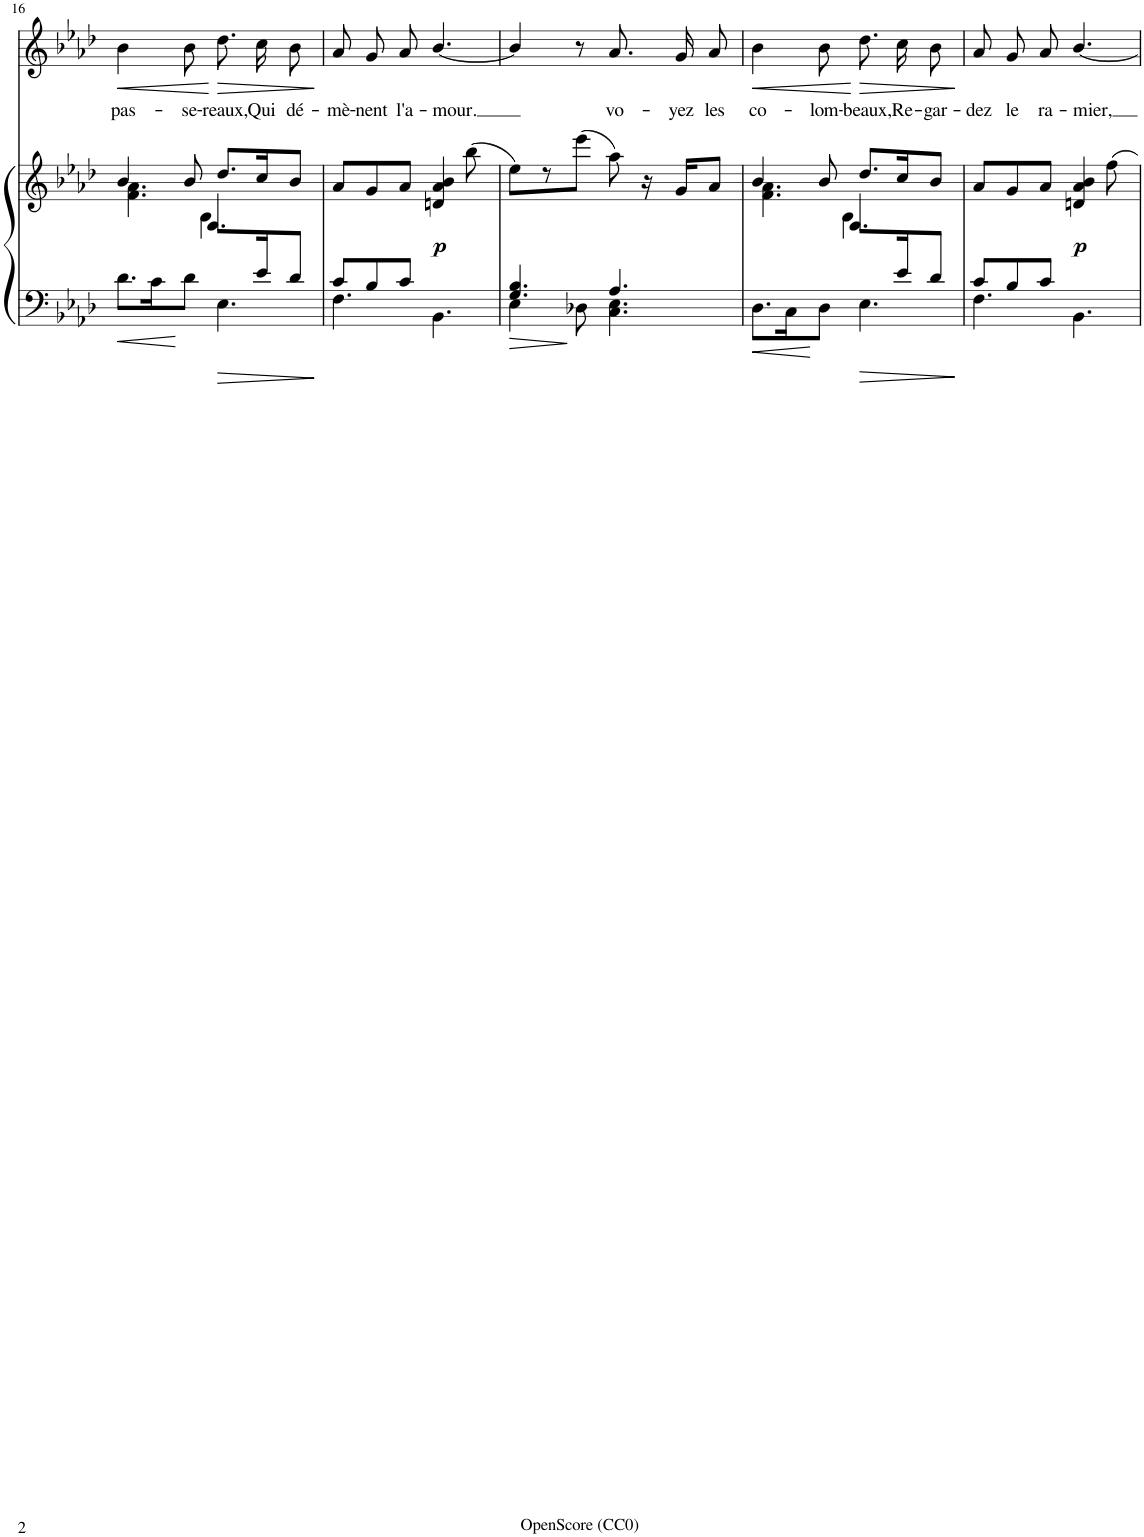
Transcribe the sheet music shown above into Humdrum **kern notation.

**kern	**kern	**dynam	**kern	**text	**dynam
*part2	*part2	*part2	*part1	*part1	*part1
*staff3	*staff2	*staff2/3	*staff1	*staff1	*staff1
*I"Piano	*	*	*I"Voice	*	*
*I'Pno	*	*	*	*	*
!!LO:PB:g=z
*clefF4	*clefG2	*	*clefG2	*	*
*k[b-e-a-d-]	*k[b-e-a-d-]	*	*k[b-e-a-d-]	*	*
*M6/8	*M6/8	*	*M6/8	*	*
=16	=16	=16	=16	=16	=16
*^	*^	*	*	*	*
*	*	*	*^	*	*	*	*
!	!	!	!	!	!	!	!LO:LY:b	!LO:HP:b
16ryy	8.d-\L	4b-/	4.f\ 4.a-\	4.ryy	.	4b-\	pas-	<
.	16c\K	.	.	.	.	.	.	.
!	!	!	!	!	!	!	!LO:LY:b	!
.	8d-\J	8b-/	.	.	.	8b-\	-se-	.
!	!	!	!	!	!	!	!LO:LY:b	!LO:HP:n=1:b
.	4.E-\	8.dd-/L	4g\	8.f\L	.	8.dd-\L	-reaux,	[ >
!	!	!	!	!	!	!	!LO:LY:b	!
16e-/K	.	16cc/K	.	8.ryy	.	16cc\K	Qui	.
!	!	!	!	!	!	!	!LO:LY:b	!
8d-/J	.	8b-/J	8ryy	.	.	8b-\J	dé-	.
*v	*v	*	*	*	*	*	*	*
*	*v	*v	*v	*	*	*	*
.	.	.	.	.	]
=17	=17	=17	=17	=17	=17
*^	*	*	*	*	*
!	!	!	!	!	!LO:LY:b	!
4.F\	8c/L	8a-/L	.	8a-/L	-mè-	.
!	!	!	!	!	!LO:LY:b	!
.	8B-/	8g/	.	8g/	-nent	.
!	!	!	!	!	!LO:LY:b	!
.	8c/J	8a-/J	.	8a-/J	l'a-	.
!	!	!	!LO:DY:b	!	!LO:LY:b	!
4.BB-\	4.ryy	4dn/ 4a-/ 4b-/	p	[4.b-/	-mour.	.
.	.	(8bb-\	.	.	.	.
=18	=18	=18	=18	=18	=18	=18
4.G/ 4.B-/	4E-\	8ee-\L)	.	4b-/]	.	.
.	.	8r	.	.	.	.
.	8D-X\	(8eee-\J	.	8r	.	.
!	!	!	!	!	!LO:LY:b	!
4.A-/	4.C\ 4.E-\	8aa-\)	.	8.a-/L	vo-	.
.	.	16r	.	.	.	.
!	!	!	!	!	!LO:LY:b	!
.	.	16g/KL	.	16g/K	-yez	.
!	!	!	!	!	!LO:LY:b	!
.	.	8a-/J	.	8a-/J	les	.
=19	=19	=19	=19	=19	=19	=19
*	*	*^	*	*	*	*
*	*	*	*^	*	*	*	*
!	!	!	!	!	!	!	!LO:LY:b	!LO:HP:b
16ryy	8.D-\L	4b-/	4.f\ 4.a-\	4.ryy	.	4b-\	co-	<
.	16C\K	.	.	.	.	.	.	.
!	!	!	!	!	!	!	!LO:LY:b	!
.	8D-\J	8b-/	.	.	.	8b-\	-lom-	.
!	!	!	!	!	!	!	!LO:LY:b	!LO:HP:n=1:b
.	4.E-\	8.dd-/L	4g\	8.f\L	.	8.dd-\L	-beaux,	[ >
!	!	!	!	!	!	!	!LO:LY:b	!
16e-/K	.	16cc/K	.	8.ryy	.	16cc\K	Re-	.
!	!	!	!	!	!	!	!LO:LY:b	!
8d-/J	.	8b-/J	8ryy	.	.	8b-\J	-gar-	.
*v	*v	*	*	*	*	*	*	*
*	*v	*v	*v	*	*	*	*
.	.	.	.	.	]
=20	=20	=20	=20	=20	=20
*^	*	*	*	*	*
!	!	!	!	!	!LO:LY:b	!
4.F\	8c/L	8a-/L	.	8a-/L	-dez	.
!	!	!	!	!	!LO:LY:b	!
.	8B-/	8g/	.	8g/	le	.
!	!	!	!	!	!LO:LY:b	!
.	8c/J	8a-/J	.	8a-/J	ra-	.
!	!	!	!LO:DY:b	!	!LO:LY:b	!
4.BB-\	4.ryy	4dn/ 4a-/ 4b-/	p	[4.b-/	-mier,	.
.	.	8ff\	.	.	.	.
*v	*v	*	*	*	*	*
=	=	=	=	=	=
*-	*-	*-	*-	*-	*-
